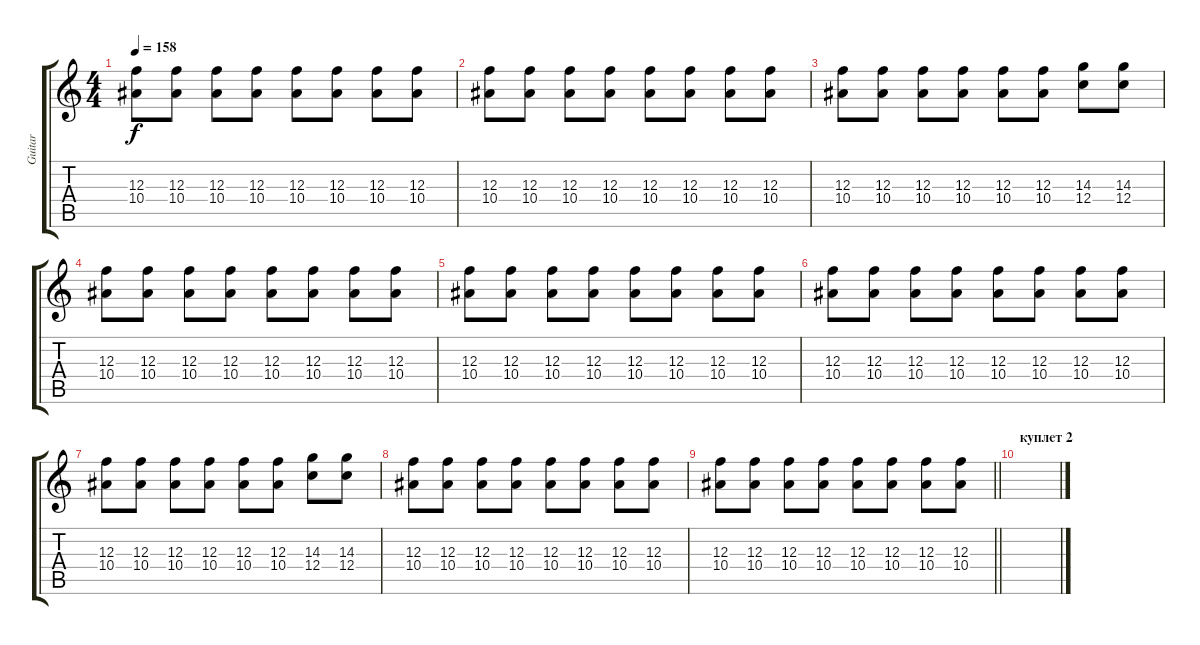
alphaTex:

\track ("Guitar" "Guitar") {instrument distortionguitar}
\staff {score tabs}
\tuning (D4 A3 F3 C3 G2 C2) {hide}
\ts (4 4)
\tempo 158
\clef g2
\ks c
(12.3 10.4).8{dy f} (12.3 10.4).8 (12.3 10.4).8 (12.3 10.4).8 (12.3 10.4).8 (12.3 10.4).8 (12.3 10.4).8 (12.3 10.4).8 |
(12.3 10.4).8 (12.3 10.4).8 (12.3 10.4).8 (12.3 10.4).8 (12.3 10.4).8 (12.3 10.4).8 (12.3 10.4).8 (12.3 10.4).8 |
(12.3 10.4).8 (12.3 10.4).8 (12.3 10.4).8 (12.3 10.4).8 (12.3 10.4).8 (12.3 10.4).8 (14.3 12.4).8 (14.3 12.4).8 |
(12.3 10.4).8 (12.3 10.4).8 (12.3 10.4).8 (12.3 10.4).8 (12.3 10.4).8 (12.3 10.4).8 (12.3 10.4).8 (12.3 10.4).8 |
(12.3 10.4).8 (12.3 10.4).8 (12.3 10.4).8 (12.3 10.4).8 (12.3 10.4).8 (12.3 10.4).8 (12.3 10.4).8 (12.3 10.4).8 |
(12.3 10.4).8 (12.3 10.4).8 (12.3 10.4).8 (12.3 10.4).8 (12.3 10.4).8 (12.3 10.4).8 (12.3 10.4).8 (12.3 10.4).8 |
(12.3 10.4).8 (12.3 10.4).8 (12.3 10.4).8 (12.3 10.4).8 (12.3 10.4).8 (12.3 10.4).8 (14.3 12.4).8 (14.3 12.4).8 |
(12.3 10.4).8 (12.3 10.4).8 (12.3 10.4).8 (12.3 10.4).8 (12.3 10.4).8 (12.3 10.4).8 (12.3 10.4).8 (12.3 10.4).8 |
\barLineRight lightlight
(12.3 10.4).8 (12.3 10.4).8 (12.3 10.4).8 (12.3 10.4).8 (12.3 10.4).8 (12.3 10.4).8 (12.3 10.4).8 (12.3 10.4).8 |
\section ("" "куплет 2")
